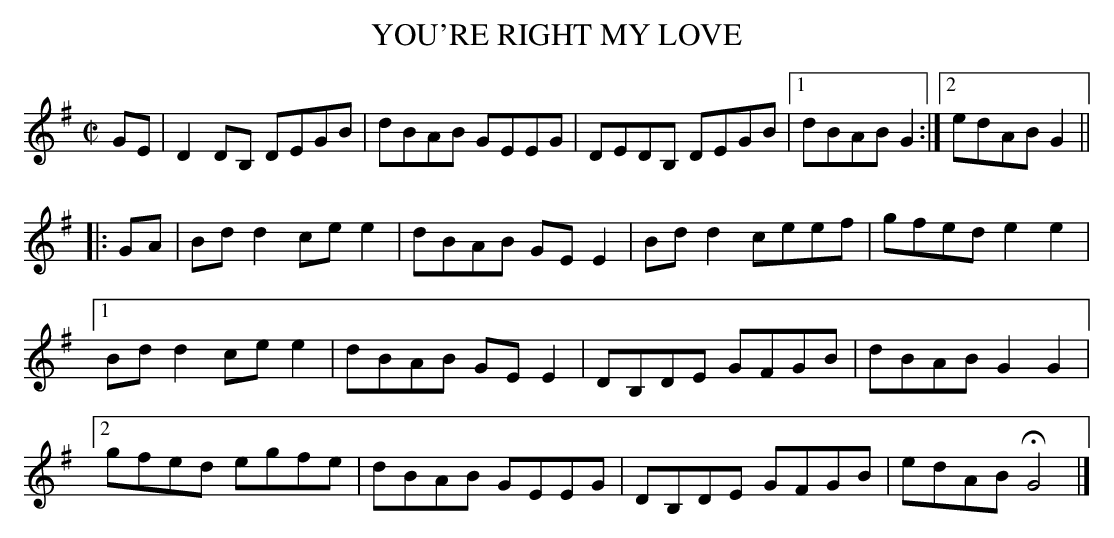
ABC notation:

X:1
T:YOU'RE RIGHT MY LOVE
M:C|
L:1/8
K:G % source key = D
GE|D2DB, DEGB|dBAB GEEG|DEDB, DEGB|1 dBAB G2:|\
[2 edAB G2||
|:GA|Bdd2 cee2|dBAB GEE2|Bdd2 ceef|gfed e2e2|
[1 Bdd2 cee2|dBAB GEE2|DB,DE GFGB|dBAB G2G2|
[2 gfed egfe|dBAB GEEG|DB,DE GFGB|edAB HG4|]
